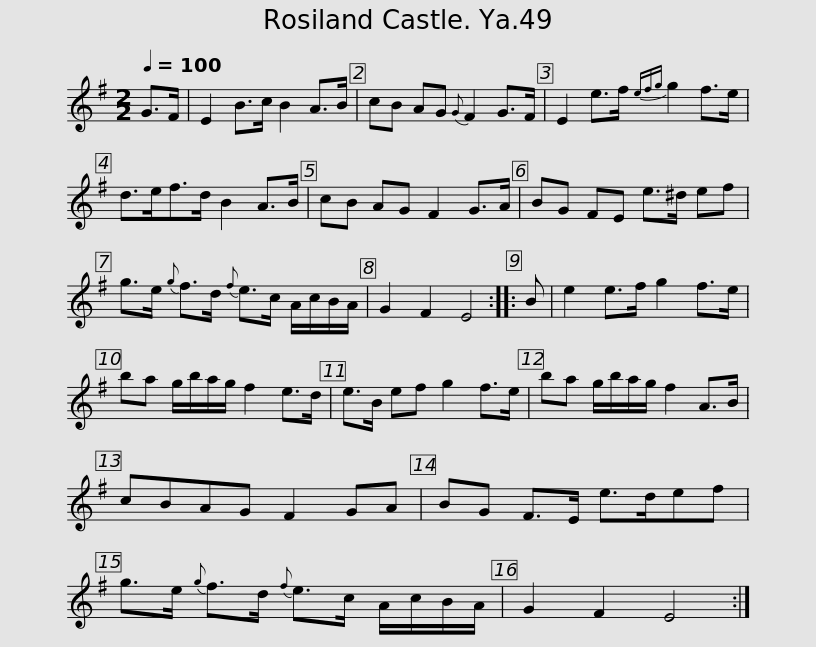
X:1
L:1/8
Q:1/4=100
M:2/2
I:linebreak $
K:G
V:1 treble
V:1
 G>F | E2 B>c B2 A>B | cB AG{G} F2 G>F | E2 e>f{efg} g2 f>e | d>ef>d B2 A>B | %5
 cB AG F2 G>A |$ BG FE e>^d ef | g>e{g} f>d{f} e>c A/c/B/A/ | G2 F2 E4 :: B | %10
 e2 e>f g2 f>e |$ ba g/b/a/g/ f2 e>d | e>B ef g2 f>e | ba g/b/a/g/ f2 A>B | cBAG F2 GA | %15
 BG F>E e>def |$ g>e{g} f>d{f} e>c A/c/B/A/ | G2 F2 E4 :| %18
